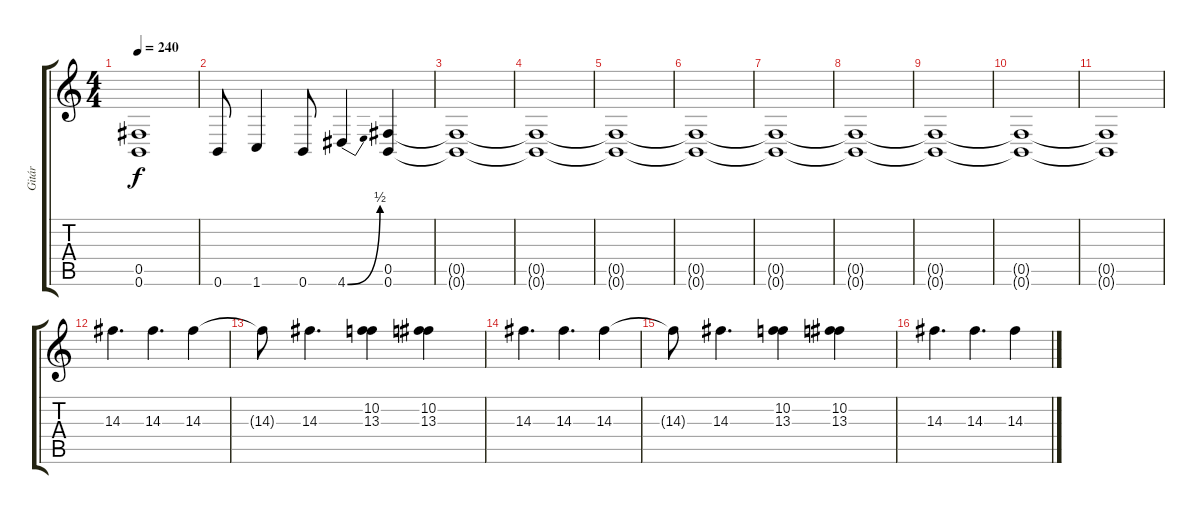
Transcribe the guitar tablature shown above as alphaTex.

\track ("Gitár" "Gitár") {instrument distortionguitar}
\staff {score tabs}
\tuning (Db4 Ab3 E3 B2 Gb2 B1) {hide}
\ts (4 4)
\tempo 240
\clef g2
\ks c
(0.5{t} 0.6{t}).1{dy f} |
0.6.8 1.6.4 0.6.8 4.6{be (bend 0 0 60 2)}.4 (0.5 0.6).4 |
(0.5{t} 0.6{t}).1 |
(0.5{t} 0.6{t}).1 |
(0.5{t} 0.6{t}).1 |
(0.5{t} 0.6{t}).1 |
(0.5{t} 0.6{t}).1 |
(0.5{t} 0.6{t}).1 |
(0.5{t} 0.6{t}).1 |
(0.5{t} 0.6{t}).1 |
(0.5{t} 0.6{t}).1 |
14.3.4{d} 14.3.4{d} 14.3.4 |
14.3{t}.8 14.3.4{d} (10.2 13.3).4 (10.2 13.3).4 |
14.3.4{d} 14.3.4{d} 14.3.4 |
14.3{t}.8 14.3.4{d} (10.2 13.3).4 (10.2 13.3).4 |
14.3.4{d} 14.3.4{d} 14.3.4
